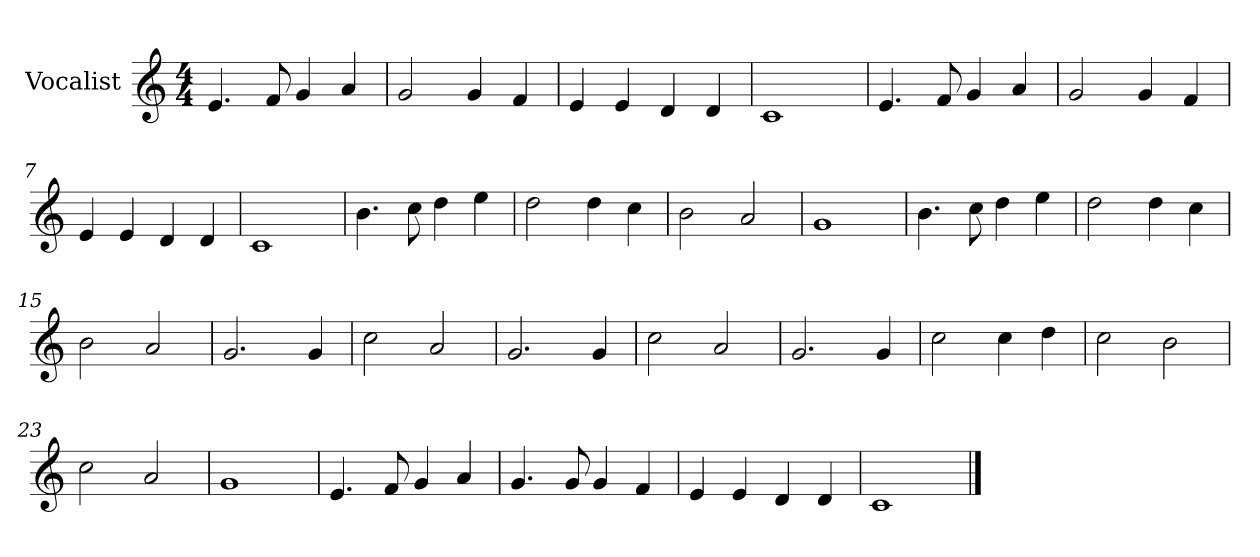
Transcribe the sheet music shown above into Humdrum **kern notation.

**kern
*part1
*staff1
*I"Vocalist
*k[]
*C:
*M4/4
=1
4.e
8f
4g
4a
=2
2g
4g
4f
=3
4e
4e
4d
4d
=4
1c
=5
4.e
8f
4g
4a
=6
2g
4g
4f
=7
4e
4e
4d
4d
=8
1c
=9
4.b
8cc
4dd
4ee
=10
2dd
4dd
4cc
=11
2b
2a
=12
1g
=13
4.b
8cc
4dd
4ee
=14
2dd
4dd
4cc
=15
2b
2a
=16
2.g
4g
=17
2cc
2a
=18
2.g
4g
=19
2cc
2a
=20
2.g
4g
=21
2cc
4cc
4dd
=22
2cc
2b
=23
2cc
2a
=24
1g
=25
4.e
8f
4g
4a
=26
4.g
8g
4g
4f
=27
4e
4e
4d
4d
=28
1c
==
*-
